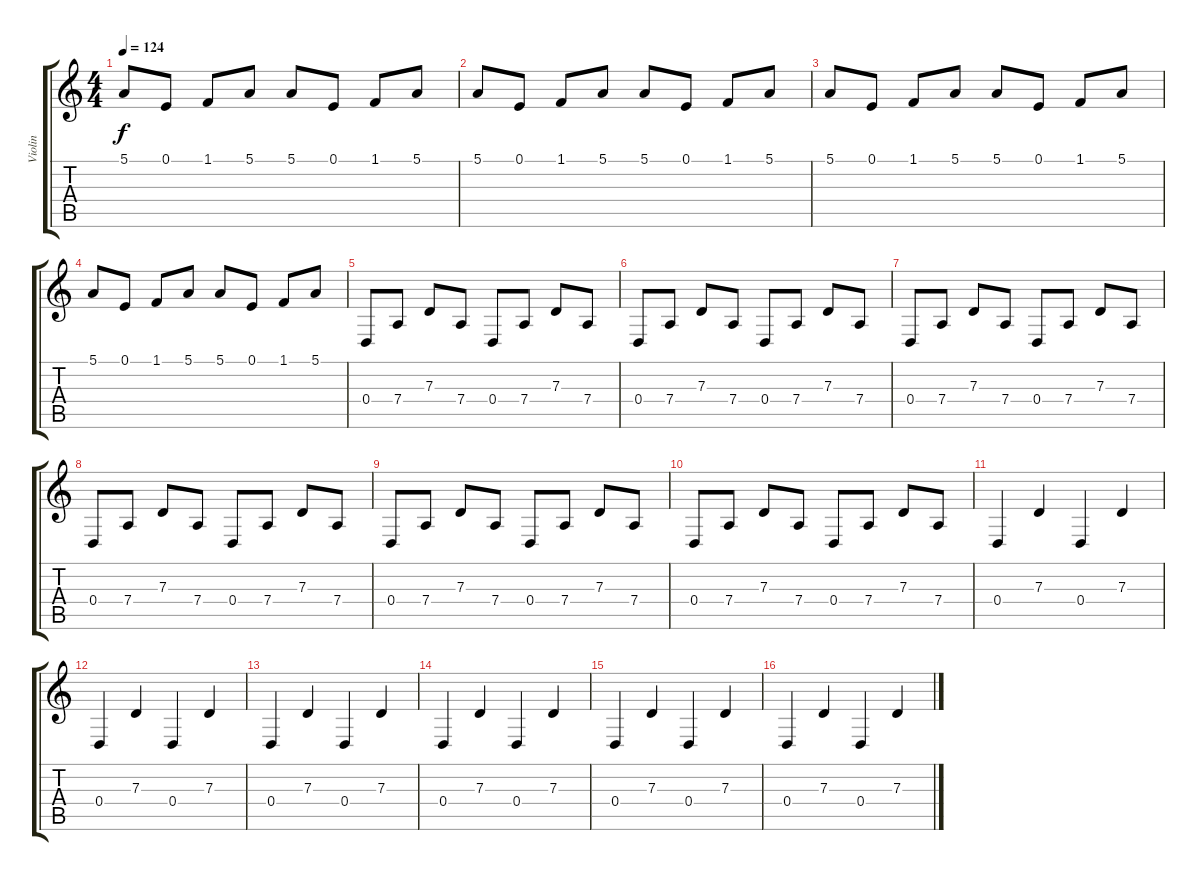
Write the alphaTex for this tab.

\track ("Violin" "Violin") {instrument violin}
\staff {score tabs}
\tuning (E4 B3 G3 D3 A2 E2) {hide}
\ts (4 4)
\tempo 124
\clef g2
\ks c
5.1.8{dy f} 0.1.8 1.1.8 5.1.8 5.1.8 0.1.8 1.1.8 5.1.8 |
5.1.8 0.1.8 1.1.8 5.1.8 5.1.8 0.1.8 1.1.8 5.1.8 |
5.1.8 0.1.8 1.1.8 5.1.8 5.1.8 0.1.8 1.1.8 5.1.8 |
5.1.8 0.1.8 1.1.8 5.1.8 5.1.8 0.1.8 1.1.8 5.1.8 |
0.4.8 7.4.8 7.3.8 7.4.8 0.4.8 7.4.8 7.3.8 7.4.8 |
0.4.8 7.4.8 7.3.8 7.4.8 0.4.8 7.4.8 7.3.8 7.4.8 |
0.4.8 7.4.8 7.3.8 7.4.8 0.4.8 7.4.8 7.3.8 7.4.8 |
0.4.8 7.4.8 7.3.8 7.4.8 0.4.8 7.4.8 7.3.8 7.4.8 |
0.4.8 7.4.8 7.3.8 7.4.8 0.4.8 7.4.8 7.3.8 7.4.8 |
0.4.8 7.4.8 7.3.8 7.4.8 0.4.8 7.4.8 7.3.8 7.4.8 |
0.4.4 7.3.4 0.4.4 7.3.4 |
0.4.4 7.3.4 0.4.4 7.3.4 |
0.4.4 7.3.4 0.4.4 7.3.4 |
0.4.4 7.3.4 0.4.4 7.3.4 |
0.4.4 7.3.4 0.4.4 7.3.4 |
0.4.4 7.3.4 0.4.4 7.3.4
